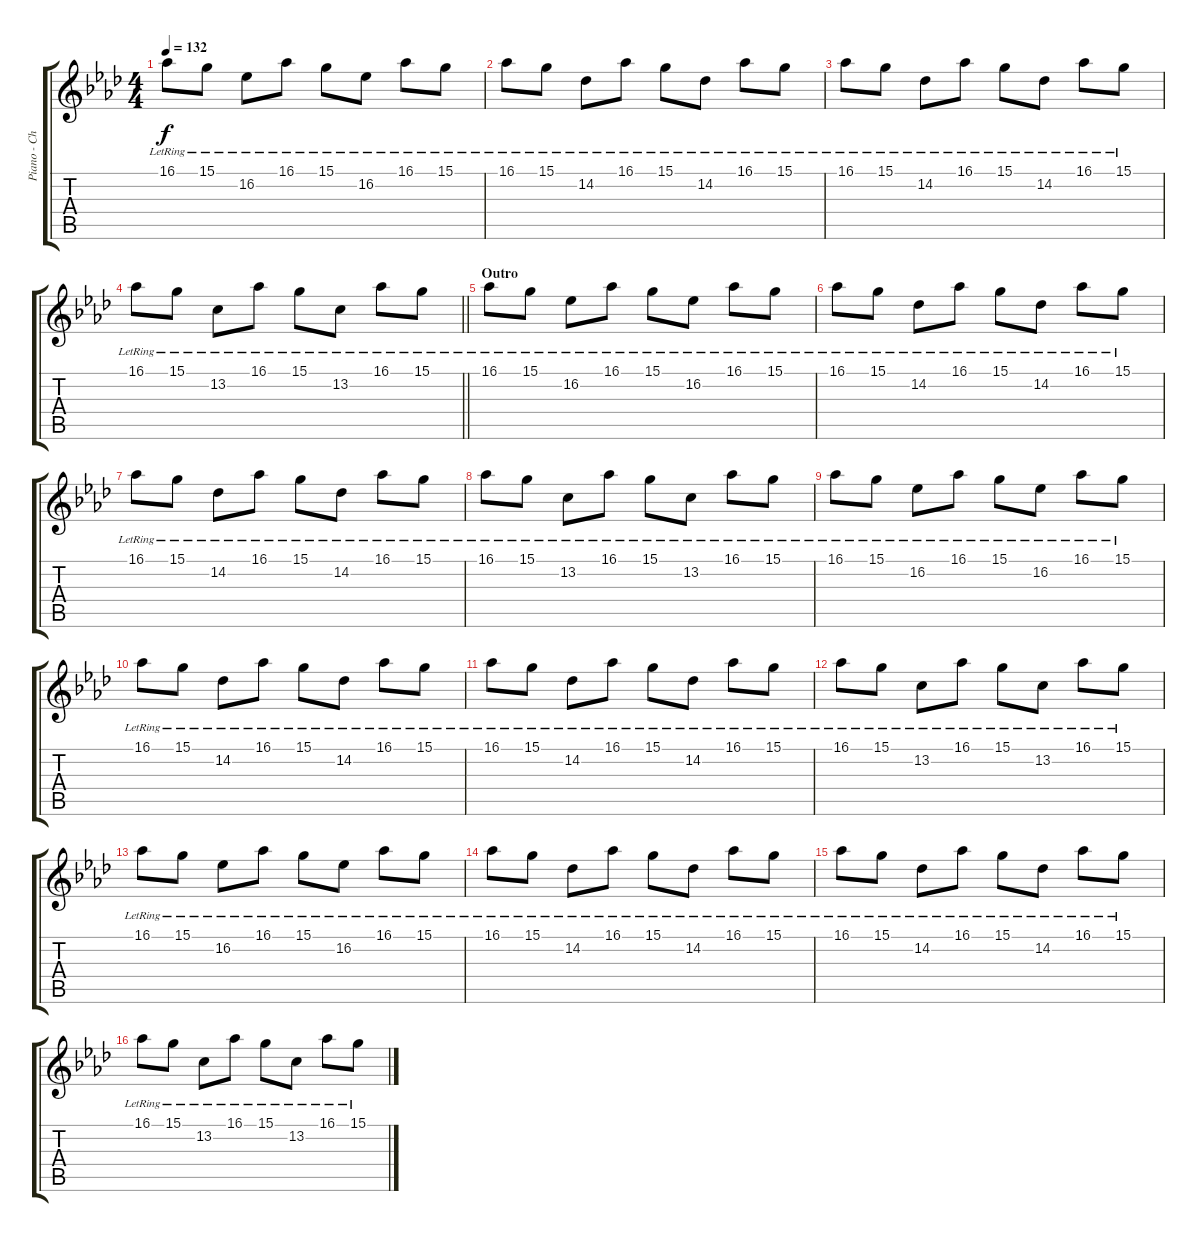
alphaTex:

\track ("Piano - Chris" "Piano - Ch") {instrument acousticgrandpiano}
\staff {score tabs}
\tuning (E4 B3 G3 D3 A2 E2) {hide}
\ts (4 4)
\tempo 132
\clef g2
\ks ab
16.1{lr}.8{dy f} 15.1{lr}.8 16.2{lr}.8 16.1{lr}.8 15.1{lr}.8 16.2{lr}.8 16.1{lr}.8 15.1{lr}.8 |
16.1{lr}.8 15.1{lr}.8 14.2{lr}.8 16.1{lr}.8 15.1{lr}.8 14.2{lr}.8 16.1{lr}.8 15.1{lr}.8 |
16.1{lr}.8 15.1{lr}.8 14.2{lr}.8 16.1{lr}.8 15.1{lr}.8 14.2{lr}.8 16.1{lr}.8 15.1{lr}.8 |
\barLineRight lightlight
16.1{lr}.8 15.1{lr}.8 13.2{lr}.8 16.1{lr}.8 15.1{lr}.8 13.2{lr}.8 16.1{lr}.8 15.1{lr}.8 |
\section ("" "Outro")
16.1{lr}.8 15.1{lr}.8 16.2{lr}.8 16.1{lr}.8 15.1{lr}.8 16.2{lr}.8 16.1{lr}.8 15.1{lr}.8 |
16.1{lr}.8 15.1{lr}.8 14.2{lr}.8 16.1{lr}.8 15.1{lr}.8 14.2{lr}.8 16.1{lr}.8 15.1{lr}.8 |
16.1{lr}.8 15.1{lr}.8 14.2{lr}.8 16.1{lr}.8 15.1{lr}.8 14.2{lr}.8 16.1{lr}.8 15.1{lr}.8 |
16.1{lr}.8 15.1{lr}.8 13.2{lr}.8 16.1{lr}.8 15.1{lr}.8 13.2{lr}.8 16.1{lr}.8 15.1{lr}.8 |
16.1{lr}.8 15.1{lr}.8 16.2{lr}.8 16.1{lr}.8 15.1{lr}.8 16.2{lr}.8 16.1{lr}.8 15.1{lr}.8 |
16.1{lr}.8 15.1{lr}.8 14.2{lr}.8 16.1{lr}.8 15.1{lr}.8 14.2{lr}.8 16.1{lr}.8 15.1{lr}.8 |
16.1{lr}.8 15.1{lr}.8 14.2{lr}.8 16.1{lr}.8 15.1{lr}.8 14.2{lr}.8 16.1{lr}.8 15.1{lr}.8 |
16.1{lr}.8 15.1{lr}.8 13.2{lr}.8 16.1{lr}.8 15.1{lr}.8 13.2{lr}.8 16.1{lr}.8 15.1{lr}.8 |
16.1{lr}.8 15.1{lr}.8 16.2{lr}.8 16.1{lr}.8 15.1{lr}.8 16.2{lr}.8 16.1{lr}.8 15.1{lr}.8 |
16.1{lr}.8 15.1{lr}.8 14.2{lr}.8 16.1{lr}.8 15.1{lr}.8 14.2{lr}.8 16.1{lr}.8 15.1{lr}.8 |
16.1{lr}.8 15.1{lr}.8 14.2{lr}.8 16.1{lr}.8 15.1{lr}.8 14.2{lr}.8 16.1{lr}.8 15.1{lr}.8 |
16.1{lr}.8 15.1{lr}.8 13.2{lr}.8 16.1{lr}.8 15.1{lr}.8 13.2{lr}.8 16.1{lr}.8 15.1{lr}.8
